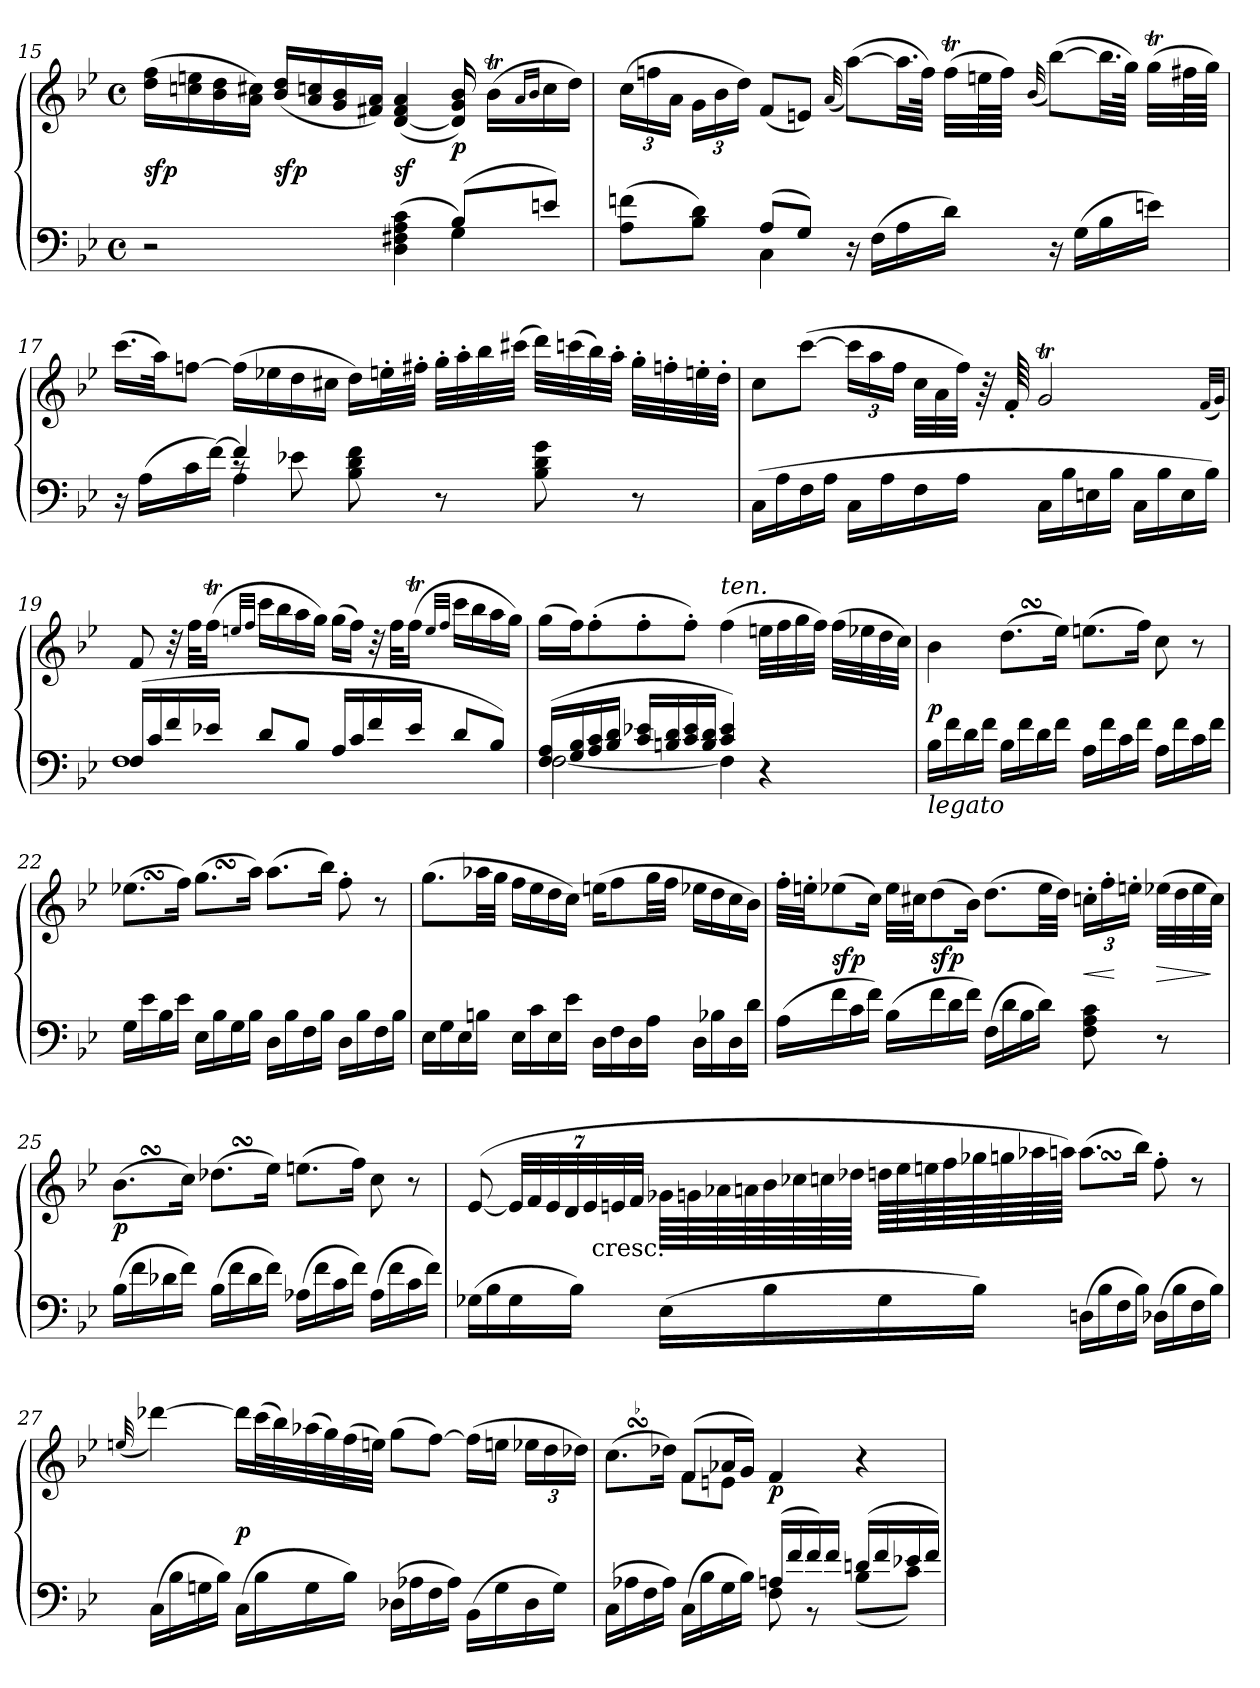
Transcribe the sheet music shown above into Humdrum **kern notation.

**kern	**kern	**dynam
*part1	*part1	*part1
*staff2	*staff1	*staff1/2
*clefF4	*clefG2	*
*k[b-e-]	*k[b-e-]	*
*B-:	*B-:	*
*M4/4	*M4/4	*
*met(c)	*met(c)	*
=15	=15	=15
*^	*	*
2.ryy	2r	(16dd 16ffLL	sfp
.	.	16ccn 16een	.
.	.	16b- 16dd	.
.	.	16a 16cc#XJJ)	.
.	.	(16b- 16ddLL	sfp
.	.	16a 16ccn	.
.	.	16g 16b-	.
.	.	16f#X 16aJJ)	.
.	((4D 4F#X 4A 4c	(>[4d 4f# 4a	sf
(8B-L)	4G)	16d] 16g 16b-)	p
.	.	(16b-TLL	.
.	.	16qa/LL	.
.	.	16qb-/JJ	.
8enJ)	.	16cc	.
.	.	16ddJJ)	.
=16	=16	=16	=16
4ryy	(>8A 8fnL	(24ccLL	.
.	.	24ffn	.
.	.	24aJJ	.
.	8B- 8dJ)	24gLL	.
.	.	24b-	.
.	.	24ddJJ)	.
(8AL	4C	(8fL	.
8GJ)	.	8enJ)	.
.	.	(>32qqa/	.
2ryy	16r	([8aaL)	.
.	(>16FLL	.	.
.	16A	32.aaLL]	.
.	.	64ffJJJk)	.
.	16dJJ)	(32ffTLLL	.
.	.	64eenL	.
.	.	64ffJJJJ)	.
.	.	(>32qqb-/	.
.	16r	([8bb-L)	.
.	(>16GLL	.	.
.	16B-	32.bb-LL]	.
.	.	64ggJJJk)	.
.	16enJJ)	(32ggTLLL	.
.	.	64ff#XL	.
.	.	64ggJJJJ)	.
=17	=17	=17	=17
*	*^	*	*
4ryy	16r	4ryy	(16.cccLL	.
.	(>16ALL	.	.	.
.	.	.	32aaJK)	.
.	16c	.	[8ffnJ	.
.	[16fJJ)	.	.	.
8rc	4A	4f/]	(16ffLL]	.
.	.	.	16ee-X	.
8e-X\	.	.	16dd	.
.	.	.	16cc#XJJ	.
2ryy	8B- 8d 8f	2ryy	16ddLL)	.
.	.	.	32een'L	.
.	.	.	32ff#X'JJJ	.
.	8r	.	32gg'LLL	.
.	.	.	32aa'	.
.	.	.	32bb-	.
.	.	.	(32ccc#XJJJ	.
.	8B- 8d 8g	.	32dddLLL)	.
.	.	.	(32cccn	.
.	.	.	32bb-)	.
.	.	.	32aa'JJJ	.
.	8r	.	32gg'LLL	.
.	.	.	32ffn'	.
.	.	.	32een'	.
.	.	.	32dd'JJJ	.
*v	*v	*v	*	*
=18	=18	=18
(16CLL	8ccL	.
16A	.	.
16F	([8cccJ	.
16AJJ	.	.
16CLL	24cccLL]	.
.	24aa	.
16A	.	.
.	24ffJJ	.
16F	32ccLLL	.
.	32a	.
16AJJ	32ffJJJ)	.
.	64r	.
.	64f'	.
16CLL	2gT	.
16B-	.	.
16En	.	.
16B-JJ	.	.
16CLL	.	.
16B-	.	.
16E	.	.
16B-JJ)	.	.
.	(32qf/LLL	.
.	32qg/JJJ)	.
=19	=19	=19
*^	*	*
(16FLL	1F	8fTTT	.
16c	.	.	.
16f	.	32r	.
.	.	32ffKLL	.
16e-XJJ	.	(16ffTJJ	.
.	.	32qeen/LLL	.
.	.	32qff/JJJ	.
8dL	.	16cccLL	.
.	.	16bb-	.
8B-J	.	16aa	.
.	.	16ggJJ)	.
16ALL	.	(16ggLL	.
16c	.	16ffJJ)	.
16f	.	32r	.
.	.	32ffKLL	.
16e-JJ	.	(16ffTJJ	.
.	.	32qee/LLL	.
.	.	32qff/JJJ	.
8dL	.	16cccLL	.
.	.	16bb-	.
8B-J)	.	16aa	.
.	.	16ggJJ)	.
=20	=20	=20	=20
(16F 16ALL	[2F	(16ggLL	.
16G 16B-	.	16ffJ)	.
16A 16c	.	(8ff'	.
16B- 16dJJ	.	.	.
16c 16e-XLL	.	8ff'	.
16Bn 16d	.	.	.
16c 16e-	.	8ff'J)	.
16B 16dJJ	.	.	.
!	!	!LO:TX:a:i:t=ten.	!
4c 4e-)	4F]	(4ff	.
4r	4ryy	32eenLLL	.
.	.	32ff	.
.	.	32gg	.
.	.	32ffJJJ)	.
.	.	(32ffLLL	.
.	.	32ee-X	.
.	.	32dd	.
.	.	32ccJJJ)	.
*v	*v	*	*
=21	=21	=21
!LO:TX:b:i:t=legato	!	!
16B-LL	4b-	p
16f	.	.
16d	.	.
16fJJ	.	.
16B-LL	(8.ddSsSL	.
16f	.	.
16d	.	.
16fJJ	16ee-Jk)	.
16ALL	(8.eenL	.
16f	.	.
16c	.	.
16fJJ	16ffJk)	.
16ALL	8cc	.
16f	.	.
16c	8r	.
16fJJ	.	.
=22	=22	=22
16GLL	(8.ee-XSSsL	.
16e-	.	.
16B-	.	.
16e-JJ	16ffJk)	.
16E-LL	(8.ggSSSL	.
16B-	.	.
16G	.	.
16B-JJ	16aaJk)	.
16DLL	(8.aaL	.
16B-	.	.
16F	.	.
16B-JJ	16bb-Jk)	.
16DLL	8ff'	.
16B-	.	.
16F	8r	.
16B-JJ	.	.
=23	=23	=23
16E-LL	(8.ggL	.
16G	.	.
16E-	.	.
16BnJJ	32aa-XLL	.
.	32ggJJJ	.
16E-LL	16ffLL	.
16c	16ee-	.
16E-	16dd	.
16e-JJ	16ccJJ)	.
16DLL	(16eenKL	.
16F	8ff	.
16D	.	.
16AJJ	32ggLL	.
.	32ffJJJ	.
16DLL	16ee-XLL	.
16B-X	16dd	.
16D	16cc	.
16dJJ	16b-JJ)	.
=24	=24	=24
(16ALL	32ff'LLL	.
.	32een'JJ	.
16f	(8ee-X	sfp
16c	.	.
16fJJ)	16ccJk)	.
(16B-LL	32ee-LLL	.
.	32cc#XJJ	.
16f	(8dd	sfp
16d	.	.
16fJJ)	16b-Jk)	.
(16FLL	(8.ddL	.
16d	.	.
16B-	.	.
16dJJ)	32ee-LL	.
.	32ddJJJ)	.
8F 8A 8c	24ccn'LL	<
.	24ff'	.
.	24een'JJ	[
8r	(32ee-XLLL	>
.	32dd	.
.	32ee-	.
.	32ccJJJ)	]
=25	=25	=25
(16B-LL	(8.b-SSsL	p
16f	.	.
16d-X	.	.
16fJJ)	16ccJk)	.
(16B-LL	(8.dd-XSSsL	.
16f	.	.
16d-	.	.
16fJJ)	16ee-Jk)	.
(16A-XLL	(8.eenL	.
16f	.	.
16c	.	.
16fJJ)	16ffJk)	.
(16A-LL	8cc	.
16f	.	.
16c	8r	.
16fJJ)	.	.
=26	=26	=26
(16G-XLL	(>[8e-	.
16B-	.	.
16G-	56e-LLL]	.
.	56f	.
.	56e-	.
.	56d	.
16B-JJ)	.	.
.	56e-	.
!	!LO:TX:c:t=cresc.	!
.	56en	.
.	56fJJJ	.
(16E-LL	64g-XLLLL	.
.	64gn	.
.	64a-X	.
.	64an	.
16B-	64b-	.
.	64cc-X	.
.	64ccn	.
.	64dd-XJJJJ	.
16G-	64ddnLLLL	.
.	64ee-	.
.	64een	.
.	64ff	.
16B-JJ)	64gg-X	.
.	64ggn	.
.	64aa-X	.
.	64aanJJJJ)	.
(16DnLL	(8.aaSsSL	.
16B-	.	.
16F	.	.
16B-JJ)	16bb-Jk)	.
(16D-XLL	8ff'	.
16B-	.	.
16F	8r	.
16B-JJ)	.	.
=27	=27	=27
.	(>32qqeen/	.
(16CLL	[4ddd-X)	.
16B-	.	.
16Gn	.	.
16B-JJ)	.	.
(16CLL	16ddd-LL]	p
16B-	(32cccL	.
.	32bb-)	.
16G	(32aa-X	.
.	32gg)	.
16B-JJ)	(32ff	.
.	32eenJJJ)	.
(16D-XLL	(8ggL	.
16A-X	.	.
16F	[8ffJ)	.
16A-JJ)	.	.
(16BB-LL	(16ffLL]	.
16G	16eenJJ	.
16D-	24ee-XLL	.
.	24dd	.
16GJJ)	.	.
.	24dd-XJJ)	.
=28	=28	=28
*^	*^	*
!	!	!	!LO:TURN:uacc=-	!
2ryy	(>16CLL	4ryy	(>8.ccSsSL	.
.	16A-X	.	.	.
.	16F	.	.	.
.	16A-JJ)	.	16dd-Jk)	.
.	(>16CLL	(8fL	8fL	.
.	16B-	.	.	.
.	16G	16a-XL	8enJ	.
.	16B-JJ)	16gJJ)	.	.
(16AnLL	8F	4f	2ryy	p
16f	.	.	.	.
16f)	8r	.	.	.
16fJJ	.	.	.	.
(16dnLL	(8B-L	4r	.	.
16f	.	.	.	.
16e-X	8cJ)	.	.	.
16fJJ)	.	.	.	.
*v	*v	*	*	*
*	*v	*v	*
=	=	=
*-	*-	*-
